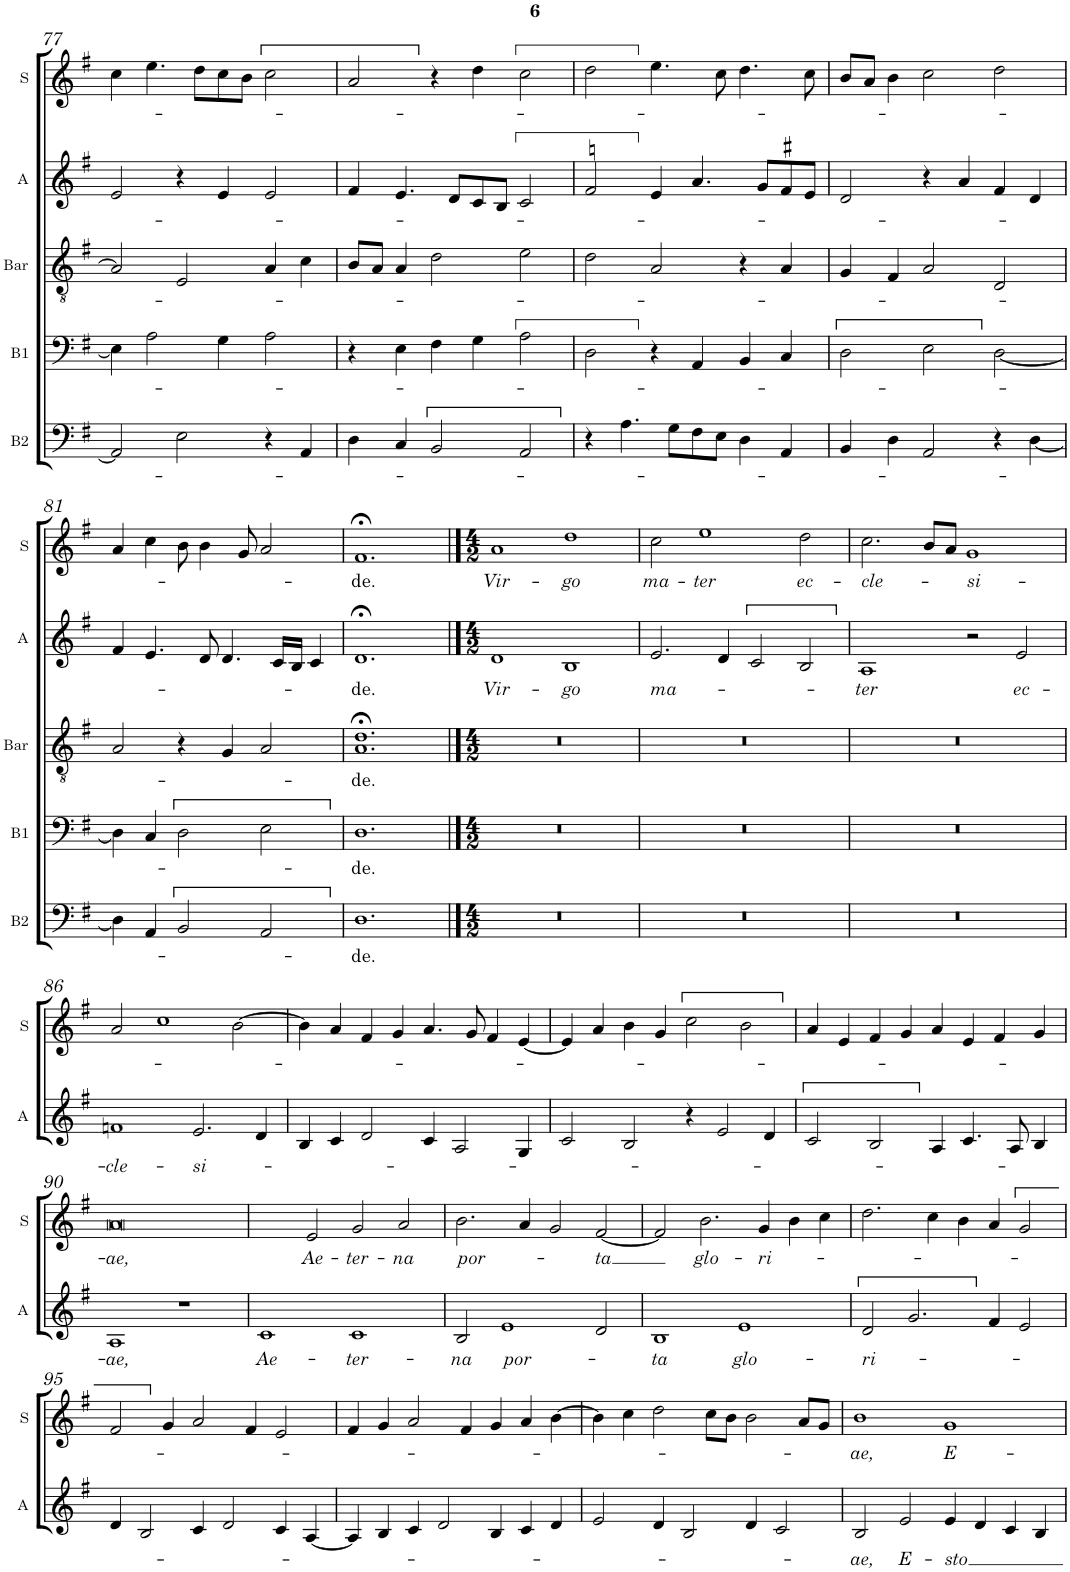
**kern	**text	**kern	**text	**kern	**text	**kern	**text	**kern	**text
*part5	*part5	*part4	*part4	*part3	*part3	*part2	*part2	*part1	*part1
*staff5	*staff5	*staff4	*staff4	*staff3	*staff3	*staff2	*staff2	*staff1	*staff1
*I"B2	*	*I"B1	*	*I"Bar	*	*I"A	*	*I"S	*
*I'B2	*	*I'B1	*	*I'Bar	*	*I'A	*	*I'S	*
!!LO:PB:g=z
*clefF4	*	*clefF4	*	*clefGv2	*	*clefG2	*	*clefG2	*
*	*	*	*	*	*	*Trd4c7	*	*	*
*k[f#]	*	*k[f#]	*	*k[f#]	*	*k[f#]	*	*k[f#]	*
*M3/2	*	*M3/2	*	*M3/2	*	*M3/2	*	*M3/2	*
=77	=77	=77	=77	=77	=77	=77	=77	=77	=77
2AA/]	.	4E\]	.	2A/]	.	2e/	.	4cc\	.
.	.	2A\	.	.	.	.	.	4.ee\	.
2E\	.	.	.	2E/	.	4r	.	.	.
.	.	.	.	.	.	.	.	8dd\L	.
.	.	4G\	.	.	.	4e/	.	8cc\	.
.	.	.	.	.	.	.	.	8b\J	.
4r	.	2A\	.	4A/	.	2e/	.	2cc\	.
4AA/	.	.	.	4c\	.	.	.	.	.
=78	=78	=78	=78	=78	=78	=78	=78	=78	=78
4D\	.	4r	.	8B/L	.	4f#/	.	2a/	.
.	.	.	.	8A/J	.	.	.	.	.
4C/	.	4E\	.	4A/	.	4.e/	.	.	.
2BB/	.	4F#\	.	2d\	.	.	.	4r	.
.	.	.	.	.	.	8d/L	.	.	.
.	.	4G\	.	.	.	8c/	.	4dd\	.
.	.	.	.	.	.	8B/J	.	.	.
2AA/	.	2A\	.	2e\	.	2c/	.	2cc\	.
=79	=79	=79	=79	=79	=79	=79	=79	=79	=79
4r	.	2D\	.	2d\	.	2fn/	.	2dd\	.
4.A\	.	.	.	.	.	.	.	.	.
.	.	4r	.	2A/	.	4e/	.	4.ee\	.
8G\L	.	.	.	.	.	.	.	.	.
8F#\	.	4AA/	.	.	.	4.a/	.	.	.
8E\J	.	.	.	.	.	.	.	8cc\	.
4D\	.	4BB/	.	4r	.	.	.	4.dd\	.
.	.	.	.	.	.	8g/L	.	.	.
4AA/	.	4C/	.	4A/	.	8f#X/	.	.	.
.	.	.	.	.	.	8e/J	.	8cc\	.
=80	=80	=80	=80	=80	=80	=80	=80	=80	=80
4BB/	.	2D\	.	4G/	.	2d/	.	8b/L	.
.	.	.	.	.	.	.	.	8a/J	.
4D\	.	.	.	4F#/	.	.	.	4b\	.
2AA/	.	2E\	.	2A/	.	4r	.	2cc\	.
.	.	.	.	.	.	4a/	.	.	.
4r	.	[<2D\	.	2D/	.	4f#/	.	2dd\	.
[<4D\	.	.	.	.	.	4d/	.	.	.
!!LO:LB:g=z
=81	=81	=81	=81	=81	=81	=81	=81	=81	=81
4D\]	.	4D\]	.	2A/	.	4f#/	.	4a/	.
4AA/	.	4C/	.	.	.	4.e/	.	4cc\	.
2BB/	.	2D\	.	4r	.	.	.	8b\	.
.	.	.	.	.	.	8d/	.	4b\	.
.	.	.	.	4G/	.	4.d/	.	.	.
.	.	.	.	.	.	.	.	8g/	.
2AA/	.	2E\	.	2A/	.	.	.	2a/	.
.	.	.	.	.	.	16c/LL	.	.	.
.	.	.	.	.	.	16B/JJ	.	.	.
.	.	.	.	.	.	4c/	.	.	.
=82	=82	=82	=82	=82	=82	=82	=82	=82	=82
!	!LO:LY:b	!	!LO:LY:b	!	!LO:LY:b	!	!LO:LY:b	!	!LO:LY:b
1.D	-de.	1.D	-de.	1.A;< 1.d;<	-de.	1.d;<	-de.	1.f#;<	-de.
==83	==83	==83	==83	==83	==83	==83	==83	==83	==83
*M4/2	*	*M4/2	*	*M4/2	*	*M4/2	*	*M4/2	*
!	!	!	!	!	!	!	!LO:LY:b	!	!LO:LY:b
0r	.	0r	.	0r	.	1d	Vir-	1a	Vir-
!	!	!	!	!	!	!	!LO:LY:b	!	!LO:LY:b
.	.	.	.	.	.	1B	-go	1dd	-go
=84	=84	=84	=84	=84	=84	=84	=84	=84	=84
!	!	!	!	!	!	!	!LO:LY:b	!	!LO:LY:b
0r	.	0r	.	0r	.	2.e/	ma-	2cc\	ma-
!	!	!	!	!	!	!	!	!	!LO:LY:b
.	.	.	.	.	.	.	.	1ee	-ter
.	.	.	.	.	.	4d/	.	.	.
.	.	.	.	.	.	2c/	.	.	.
!	!	!	!	!	!	!	!	!	!LO:LY:b
.	.	.	.	.	.	2B/	.	2dd\	ec-
=85	=85	=85	=85	=85	=85	=85	=85	=85	=85
!	!	!	!	!	!	!	!LO:LY:b	!	!LO:LY:b
0r	.	0r	.	0r	.	1A	-ter	2.cc\	-cle-
.	.	.	.	.	.	.	.	8b/L	.
.	.	.	.	.	.	.	.	8a/J	.
!	!	!	!	!	!	!	!	!	!LO:LY:b
.	.	.	.	.	.	2r	.	1g	-si-
!	!	!	!	!	!	!	!LO:LY:b	!	!
.	.	.	.	.	.	2e/	ec-	.	.
!!LO:LB:g=z
=86	=86	=86	=86	=86	=86	=86	=86	=86	=86
!	!	!	!	!	!	!	!LO:LY:b	!	!
0r	.	0r	.	0r	.	1fn	-cle-	2a/	.
.	.	.	.	.	.	.	.	1cc	.
!	!	!	!	!	!	!	!LO:LY:b	!	!
.	.	.	.	.	.	2.e/	-si-	.	.
.	.	.	.	.	.	.	.	[2b\	.
.	.	.	.	.	.	4d/	.	.	.
=87	=87	=87	=87	=87	=87	=87	=87	=87	=87
0r	.	0r	.	0r	.	4B/	.	4b\]	.
.	.	.	.	.	.	4c/	.	4a/	.
.	.	.	.	.	.	2d/	.	4f#/	.
.	.	.	.	.	.	.	.	4g/	.
.	.	.	.	.	.	4c/	.	4.a/	.
.	.	.	.	.	.	2A/	.	.	.
.	.	.	.	.	.	.	.	8g/	.
.	.	.	.	.	.	.	.	4f#/	.
.	.	.	.	.	.	4G/	.	[4e/	.
=88	=88	=88	=88	=88	=88	=88	=88	=88	=88
0r	.	0r	.	0r	.	2c/	.	4e/]	.
.	.	.	.	.	.	.	.	4a/	.
.	.	.	.	.	.	2B/	.	4b\	.
.	.	.	.	.	.	.	.	4g/	.
.	.	.	.	.	.	4r	.	2cc\	.
.	.	.	.	.	.	2e/	.	.	.
.	.	.	.	.	.	.	.	2b\	.
.	.	.	.	.	.	4d/	.	.	.
=89	=89	=89	=89	=89	=89	=89	=89	=89	=89
0r	.	0r	.	0r	.	2c/	.	4a/	.
.	.	.	.	.	.	.	.	4e/	.
.	.	.	.	.	.	2B/	.	4f#/	.
.	.	.	.	.	.	.	.	4g/	.
.	.	.	.	.	.	4A/	.	4a/	.
.	.	.	.	.	.	4.c/	.	4e/	.
.	.	.	.	.	.	.	.	4f#/	.
.	.	.	.	.	.	8A/	.	.	.
.	.	.	.	.	.	4B/	.	4g/	.
!!LO:LB:g=z
=90	=90	=90	=90	=90	=90	=90	=90	=90	=90
!	!	!	!	!	!	!	!LO:LY:b	!	!LO:LY:b
0r	.	0r	.	0r	.	1A	-ae,	0a	-ae,
.	.	.	.	.	.	1r	.	.	.
=91	=91	=91	=91	=91	=91	=91	=91	=91	=91
!	!	!	!	!	!	!	!LO:LY:b	!	!
0r	.	0r	.	0r	.	1c	Ae-	2ryy	.
!	!	!	!	!	!	!	!	!	!LO:LY:b
.	.	.	.	.	.	.	.	2e/	Ae-
!	!	!	!	!	!	!	!LO:LY:b	!	!LO:LY:b
.	.	.	.	.	.	1c	-ter-	2g/	-ter-
!	!	!	!	!	!	!	!	!	!LO:LY:b
.	.	.	.	.	.	.	.	2a/	-na
=92	=92	=92	=92	=92	=92	=92	=92	=92	=92
!	!	!	!	!	!	!	!LO:LY:b	!	!LO:LY:b
0r	.	0r	.	0r	.	2B/	-na	2.b\	por-
!	!	!	!	!	!	!	!LO:LY:b	!	!
.	.	.	.	.	.	1e	por-	.	.
.	.	.	.	.	.	.	.	4a/	.
.	.	.	.	.	.	.	.	2g/	.
!	!	!	!	!	!	!	!	!	!LO:LY:b
.	.	.	.	.	.	2d/	.	[2f#/	-ta
=93	=93	=93	=93	=93	=93	=93	=93	=93	=93
!	!	!	!	!	!	!	!LO:LY:b	!	!
0r	.	0r	.	0r	.	1B	-ta	2f#/]	.
!	!	!	!	!	!	!	!	!	!LO:LY:b
.	.	.	.	.	.	.	.	2.b\	glo-
!	!	!	!	!	!	!	!LO:LY:b	!	!
.	.	.	.	.	.	1e	glo-	.	.
!	!	!	!	!	!	!	!	!	!LO:LY:b
.	.	.	.	.	.	.	.	4g/	-ri-
.	.	.	.	.	.	.	.	4b\	.
.	.	.	.	.	.	.	.	4cc\	.
=94	=94	=94	=94	=94	=94	=94	=94	=94	=94
!	!	!	!	!	!	!	!LO:LY:b	!	!
0r	.	0r	.	0r	.	2d/	-ri-	2.dd\	.
.	.	.	.	.	.	2.g/	.	.	.
.	.	.	.	.	.	.	.	4cc\	.
.	.	.	.	.	.	.	.	4b\	.
.	.	.	.	.	.	4f#/	.	4a/	.
.	.	.	.	.	.	2e/	.	2g/	.
!!LO:LB:g=z
=95	=95	=95	=95	=95	=95	=95	=95	=95	=95
0r	.	0r	.	0r	.	4d/	.	2f#/	.
.	.	.	.	.	.	2B/	.	.	.
.	.	.	.	.	.	.	.	4g/	.
.	.	.	.	.	.	4c/	.	2a/	.
.	.	.	.	.	.	2d/	.	.	.
.	.	.	.	.	.	.	.	4f#/	.
.	.	.	.	.	.	4c/	.	2e/	.
.	.	.	.	.	.	[4A/	.	.	.
=96	=96	=96	=96	=96	=96	=96	=96	=96	=96
0r	.	0r	.	0r	.	4A/]	.	4f#/	.
.	.	.	.	.	.	4B/	.	4g/	.
.	.	.	.	.	.	4c/	.	2a/	.
.	.	.	.	.	.	2d/	.	.	.
.	.	.	.	.	.	.	.	4f#/	.
.	.	.	.	.	.	4B/	.	4g/	.
.	.	.	.	.	.	4c/	.	4a/	.
.	.	.	.	.	.	4d/	.	[4b\	.
=97	=97	=97	=97	=97	=97	=97	=97	=97	=97
0r	.	0r	.	0r	.	2e/	.	4b\]	.
.	.	.	.	.	.	.	.	4cc\	.
.	.	.	.	.	.	4d/	.	2dd\	.
.	.	.	.	.	.	2B/	.	.	.
.	.	.	.	.	.	.	.	8cc\L	.
.	.	.	.	.	.	.	.	8b\J	.
.	.	.	.	.	.	4d/	.	2b\	.
.	.	.	.	.	.	2c/	.	.	.
.	.	.	.	.	.	.	.	8a/L	.
.	.	.	.	.	.	.	.	8g/J	.
=98	=98	=98	=98	=98	=98	=98	=98	=98	=98
!	!	!	!	!	!	!	!LO:LY:b	!	!LO:LY:b
0r	.	0r	.	0r	.	2B/	-ae,	1b	-ae,
!	!	!	!	!	!	!	!LO:LY:b	!	!
.	.	.	.	.	.	2e/	E-	.	.
!	!	!	!	!	!	!	!LO:LY:b	!	!LO:LY:b
.	.	.	.	.	.	4e/	-sto	1g	E-
.	.	.	.	.	.	4d/	.	.	.
.	.	.	.	.	.	4c/	.	.	.
.	.	.	.	.	.	4B/	.	.	.
=	=	=	=	=	=	=	=	=	=
*-	*-	*-	*-	*-	*-	*-	*-	*-	*-
